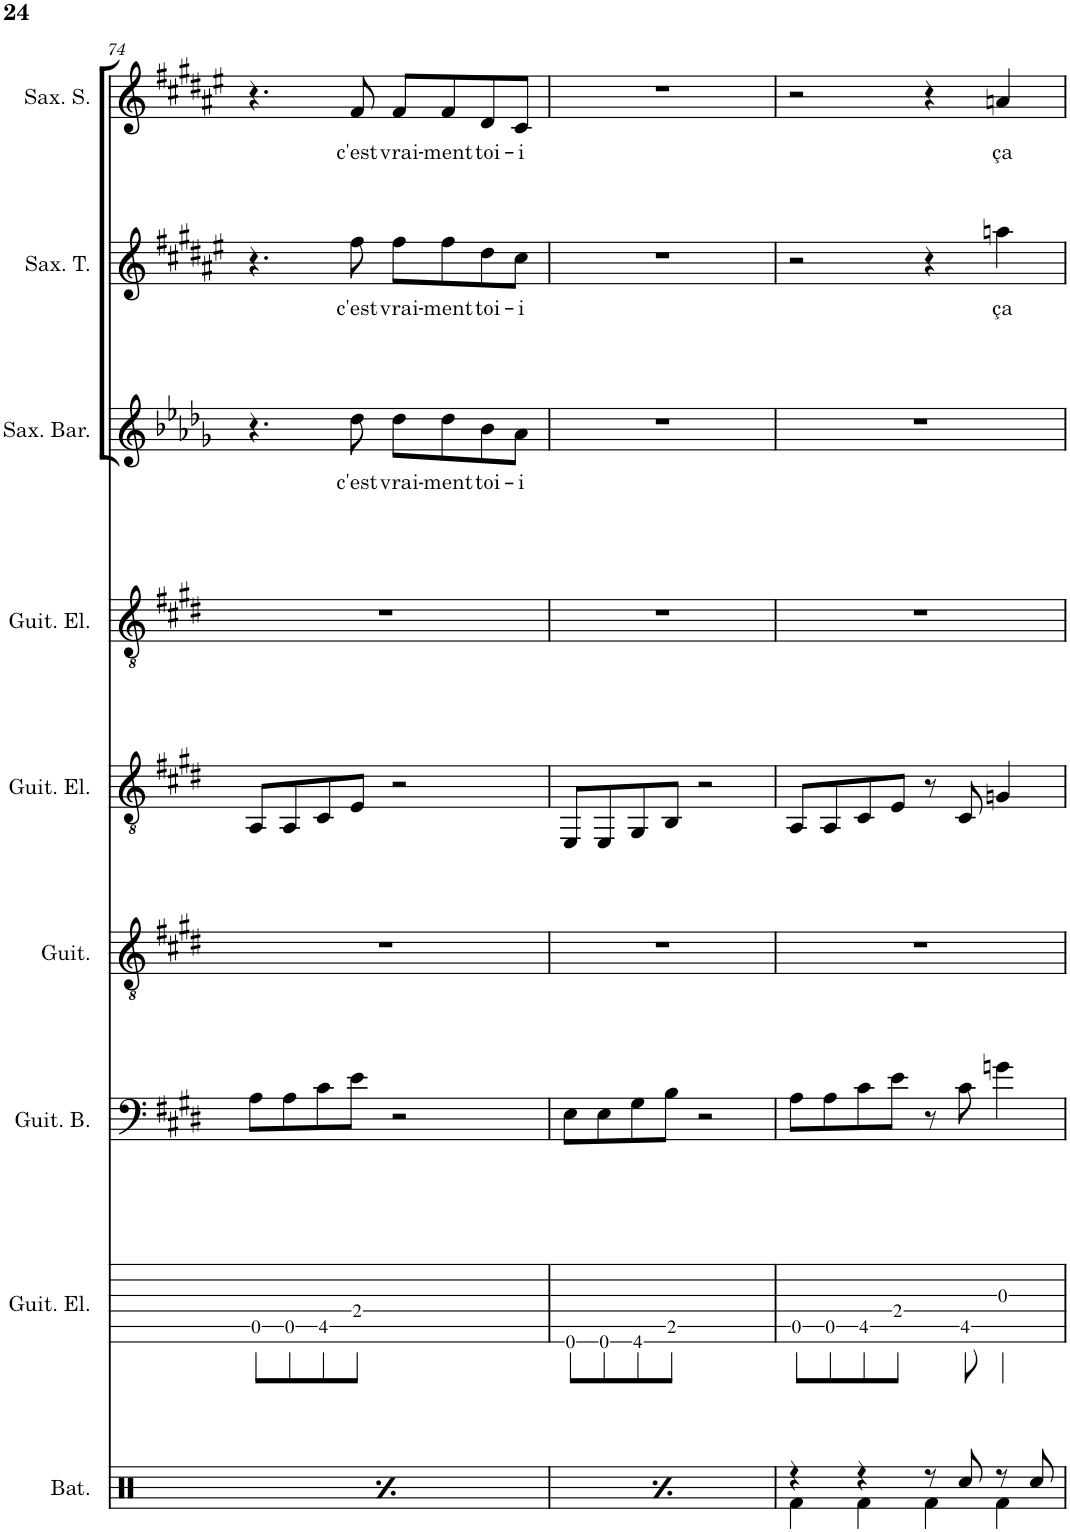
**kern	**kern	**kern	**kern	**kern	**kern	**kern	**text	**kern	**text	**kern	**text
*part9	*part8	*part7	*part6	*part5	*part4	*part3	*part3	*part2	*part2	*part1	*part1
*staff9	*staff8	*staff7	*staff6	*staff5	*staff4	*staff3	*staff3	*staff2	*staff2	*staff1	*staff1
*I"Batterie	*I"Guitare électrique	*I"Guitare Basse	*I"Guitare acoustique	*I"Guitare électrique	*I"Guitare électrique	*I"Saxophone Baryton	*	*I"Saxophone Ténor	*	*I"Saxophone Soprano	*
*I'Bat.	*I'Guit. El.	*I'Guit. B.	*I'Guit.	*I'Guit. El.	*I'Guit. El.	*I'Sax. Bar.	*	*I'Sax. T.	*	*I'Sax. S.	*
!!LO:PB:g=z
*clefX	*	*clefF4	*clefGv2	*clefGv2	*clefGv2	*clefG2	*	*clefG2	*	*clefG2	*
*	*	*Trd7c12	*	*	*	*Trd12c21	*	*Trd8c14	*	*Trd1c2	*
*k[]	*k[f#c#g#d#]	*k[f#c#g#d#]	*k[f#c#g#d#]	*k[f#c#g#d#]	*k[f#c#g#d#]	*k[b-e-a-d-g-]	*	*k[f#c#g#d#a#e#]	*	*k[f#c#g#d#a#e#]	*
*M4/4	*M4/4	*M4/4	*M4/4	*M4/4	*M4/4	*M4/4	*	*M4/4	*	*M4/4	*
=74	=74	=74	=74	=74	=74	=74	=74	=74	=74	=74	=74
*^	*	*	*	*	*	*	*	*	*	*	*
4r	4Rf\	8AA\L	8A\L	1r	8AA/L	1r	4.r	.	4.r	.	4.r	.
.	.	8AA\	8A\	.	8AA/	.	.	.	.	.	.	.
4r	4Rf\	8C#\	8c#\	.	8C#/	.	.	.	.	.	.	.
!	!	!	!	!	!	!	!	!LO:LY:b	!	!LO:LY:b	!	!LO:LY:b
.	.	8E\J	8e\J	.	8E/J	.	8dd-\	c'est	8ff#\	c'est	8f#/	c'est
!	!	!	!	!	!	!	!	!LO:LY:b	!	!LO:LY:b	!	!LO:LY:b
8r	4Rf\	2r	2r	.	2r	.	8dd-\L	vrai-	8ff#\L	vrai-	8f#/L	vrai-
!	!	!	!	!	!	!	!	!LO:LY:b	!	!LO:LY:b	!	!LO:LY:b
8Rcc/	.	.	.	.	.	.	8dd-\	-ment	8ff#\	-ment	8f#/	-ment
!	!	!	!	!	!	!	!	!LO:LY:b	!	!LO:LY:b	!	!LO:LY:b
8r	4Rf\	.	.	.	.	.	8b-\	toi-	8dd#\	toi-	8d#/	toi-
!	!	!	!	!	!	!	!	!LO:LY:b	!	!LO:LY:b	!	!LO:LY:b
8Rcc/	.	.	.	.	.	.	8a-\J	-i	8cc#\J	-i	8c#/J	-i
=75	=75	=75	=75	=75	=75	=75	=75	=75	=75	=75	=75	=75
4r	4Rf\	8EE\L	8E\L	1r	8EE/L	1r	1r	.	1r	.	1r	.
.	.	8EE\	8E\	.	8EE/	.	.	.	.	.	.	.
4r	4Rf\	8GG#\	8G#\	.	8GG#/	.	.	.	.	.	.	.
.	.	8BB\J	8B\J	.	8BB/J	.	.	.	.	.	.	.
8r	4Rf\	2r	2r	.	2r	.	.	.	.	.	.	.
8Rcc/	.	.	.	.	.	.	.	.	.	.	.	.
8r	4Rf\	.	.	.	.	.	.	.	.	.	.	.
8Rcc/	.	.	.	.	.	.	.	.	.	.	.	.
=76	=76	=76	=76	=76	=76	=76	=76	=76	=76	=76	=76	=76
4r	4Rf\	8AA\L	8A\L	1r	8AA/L	1r	1r	.	2r	.	2r	.
.	.	8AA\	8A\	.	8AA/	.	.	.	.	.	.	.
4r	4Rf\	8C#\	8c#\	.	8C#/	.	.	.	.	.	.	.
.	.	8E\J	8e\J	.	8E/J	.	.	.	.	.	.	.
8r	4Rf\	8r	8r	.	8r	.	.	.	4r	.	4r	.
8Rcc/	.	8C#\	8c#\	.	8C#/	.	.	.	.	.	.	.
!	!	!	!	!	!	!	!	!	!	!LO:LY:b	!	!LO:LY:b
8r	4Rf\	4Gn\	4gn\	.	4Gn/	.	.	.	4aan\	ça	4an/	ça
8Rcc/	.	.	.	.	.	.	.	.	.	.	.	.
*v	*v	*	*	*	*	*	*	*	*	*	*	*
=	=	=	=	=	=	=	=	=	=	=	=
*-	*-	*-	*-	*-	*-	*-	*-	*-	*-	*-	*-
